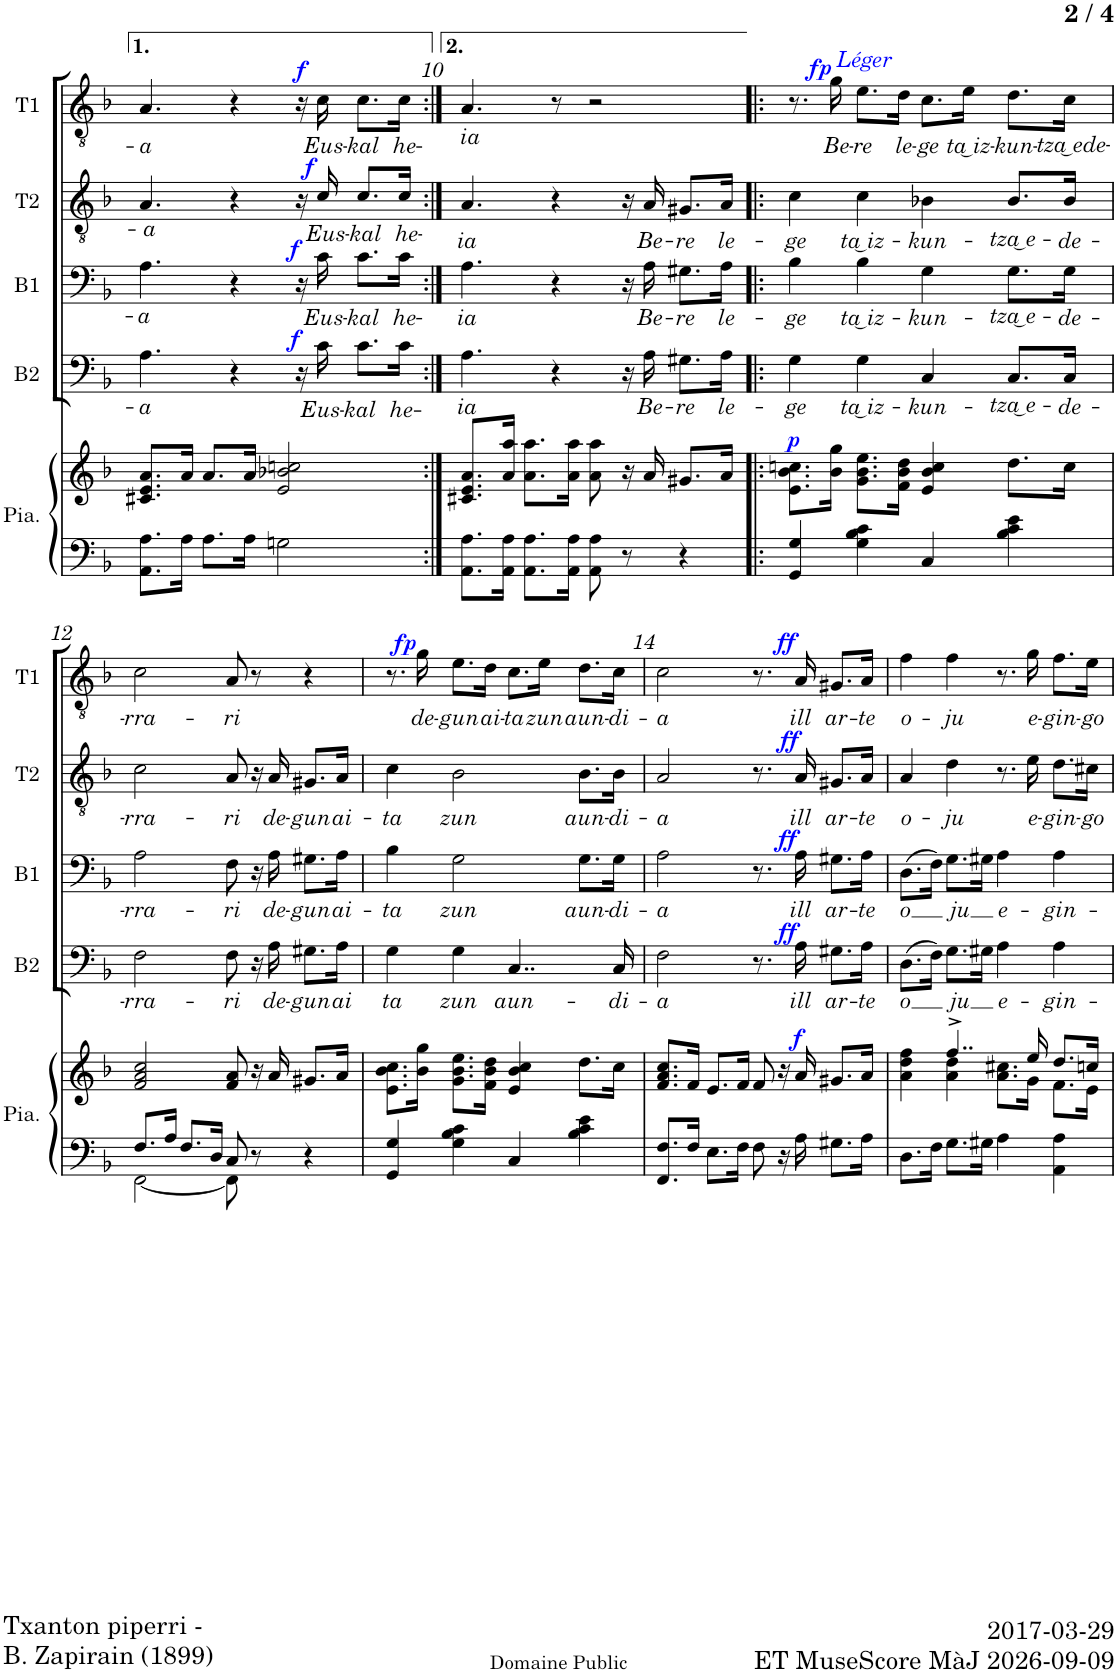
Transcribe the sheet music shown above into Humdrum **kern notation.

**kern	**kern	**dynam	**kern	**text	**dynam	**kern	**text	**dynam	**kern	**text	**dynam	**kern	**text	**dynam
*part5	*part5	*part5	*part4	*part4	*part4	*part3	*part3	*part3	*part2	*part2	*part2	*part1	*part1	*part1
*staff6	*staff5	*staff5/6	*staff4	*staff4	*staff4	*staff3	*staff3	*staff3	*staff2	*staff2	*staff2	*staff1	*staff1	*staff1
*I"Piano	*	*	*I"Basse	*	*	*I"Baryton	*	*	*I"Ténor 2	*	*	*I"Ténor 1	*	*
*I'Pia.	*	*	*I'B2	*	*	*I'B1	*	*	*I'T2	*	*	*I'T1	*	*
!!LO:PB:g=z
*clefF4	*clefG2	*	*clefF4	*	*	*clefF4	*	*	*clefGv2	*	*	*clefGv2	*	*
*k[b-]	*k[b-]	*	*k[b-]	*	*	*k[b-]	*	*	*k[b-]	*	*	*k[b-]	*	*
*M4/4	*M4/4	*	*M4/4	*	*	*M4/4	*	*	*M4/4	*	*	*M4/4	*	*
*met(c)	*met(c)	*	*met(c)	*	*	*met(c)	*	*	*met(c)	*	*	*met(c)	*	*
=9	=9	=9	=9	=9	=9	=9	=9	=9	=9	=9	=9	=9	=9	=9
!	!	!	!	!LO:LY:b	!	!	!LO:LY:b	!	!	!LO:LY:b	!	!	!LO:LY:b	!
8.AA\ 8.A\L	8.c#X/ 8.e/ 8.a/L	.	4.A\	-a	.	4.A\	-a	.	4.A/	-a	.	4.A/	-a	.
16A\Jk	16a/Jk	.	.	.	.	.	.	.	.	.	.	.	.	.
8.A\L	8.a/L	.	.	.	.	.	.	.	.	.	.	.	.	.
.	.	.	4r	.	.	4r	.	.	4r	.	.	4r	.	.
16A\Jk	16a/Jk	.	.	.	.	.	.	.	.	.	.	.	.	.
2Gn\	2e/ 2b-X/ 2ccn/	.	.	.	.	.	.	.	.	.	.	.	.	.
!	!	!	!	!	!LO:DY:a	!	!	!LO:DY:a	!	!	!	!	!	!LO:DY:a
.	.	.	16r	.	f	16r	.	f	16r	.	.	16r	.	f
!	!	!	!	!LO:LY:b	!	!	!LO:LY:b	!	!	!LO:LY:b	!LO:DY:a	!	!LO:LY:b	!
.	.	.	16c\	Eus-	.	16c\	Eus-	.	16c/	Eus-	f	16c\	Eus-	.
!	!	!	!	!LO:LY:b	!	!	!LO:LY:b	!	!	!LO:LY:b	!	!	!LO:LY:b	!
.	.	.	8.c\L	-kal	.	8.c\L	-kal	.	8.c/L	-kal	.	8.c\L	-kal	.
!	!	!	!	!LO:LY:b	!	!	!LO:LY:b	!	!	!LO:LY:b	!	!	!LO:LY:b	!
.	.	.	16c\Jk	he-	.	16c\Jk	he-	.	16c/Jk	he-	.	16c\Jk	he-	.
=10:|!	=10:|!	=10:|!	=10:|!	=10:|!	=10:|!	=10:|!	=10:|!	=10:|!	=10:|!	=10:|!	=10:|!	=10:|!	=10:|!	=10:|!
!	!	!	!	!LO:LY:b	!	!	!LO:LY:b	!	!	!LO:LY:b	!	!	!LO:LY:b	!
8.AA\ 8.A\L	8.c#X/ 8.e/ 8.a/L	.	4.A\	-ia	.	4.A\	-ia	.	4.A/	-ia	.	4.A/	-ia	.
16AA\ 16A\Jk	16a/ 16aa/Jk	.	.	.	.	.	.	.	.	.	.	.	.	.
8.AA\ 8.A\L	8.a\ 8.aa\L	.	.	.	.	.	.	.	.	.	.	.	.	.
.	.	.	4r	.	.	4r	.	.	4r	.	.	8r	.	.
16AA\ 16A\Jk	16a\ 16aa\Jk	.	.	.	.	.	.	.	.	.	.	.	.	.
8AA\ 8A\	8a\ 8aa\	.	.	.	.	.	.	.	.	.	.	2r	.	.
8r	16r	.	16r	.	.	16r	.	.	16r	.	.	.	.	.
!	!	!	!	!LO:LY:b	!	!	!LO:LY:b	!	!	!LO:LY:b	!	!	!	!
.	16a/	.	16A\	Be-	.	16A\	Be-	.	16A/	Be-	.	.	.	.
!	!	!	!	!LO:LY:b	!	!	!LO:LY:b	!	!	!LO:LY:b	!	!	!	!
4r	8.g#X/L	.	8.G#X\L	-re	.	8.G#X\L	-re	.	8.G#X/L	-re	.	.	.	.
!	!	!	!	!LO:LY:b	!	!	!LO:LY:b	!	!	!LO:LY:b	!	!	!	!
.	16a/Jk	.	16A\Jk	le-	.	16A\Jk	le-	.	16A/Jk	le-	.	.	.	.
=11!|:	=11!|:	=11!|:	=11!|:	=11!|:	=11!|:	=11!|:	=11!|:	=11!|:	=11!|:	=11!|:	=11!|:	=11!|:	=11!|:	=11!|:
!	!	!LO:DY:a	!	!LO:LY:b	!	!	!LO:LY:b	!	!	!LO:LY:b	!	!	!	!
4GG/ 4G/	8.e\ 8.b-\ 8.ccn\L	p	4G\	-ge	.	4B-\	-ge	.	4c\	-ge	.	8.r	.	.
!	!	!	!	!	!	!	!	!	!	!	!	!LO:TX:a:i:color=#0000FF:t=Léger	!	!
!	!	!	!	!	!	!	!	!	!	!	!	!	!LO:LY:b	!LO:DY:a
.	16b-\ 16gg\Jk	.	.	.	.	.	.	.	.	.	.	16g\	Be-	fp
!	!	!	!	!LO:LY:b	!	!	!LO:LY:b	!	!	!LO:LY:b	!	!	!LO:LY:b	!
4G\ 4B-\ 4c\	8.g\ 8.b-\ 8.ee\L	.	4G\	ta͜ iz-	.	4B-\	ta͜ iz-	.	4c\	ta͜ iz-	.	8.e\L	-re	.
!	!	!	!	!	!	!	!	!	!	!	!	!	!LO:LY:b	!
.	16f\ 16b-\ 16dd\Jk	.	.	.	.	.	.	.	.	.	.	16d\Jk	le-	.
!	!	!	!	!LO:LY:b	!	!	!LO:LY:b	!	!	!LO:LY:b	!	!	!LO:LY:b	!
4C/	4e/ 4b-/ 4cc/	.	4C/	-kun-	.	4G\	-kun-	.	4B-X\	-kun-	.	8.c\L	-ge	.
!	!	!	!	!	!	!	!	!	!	!	!	!	!LO:LY:b	!
.	.	.	.	.	.	.	.	.	.	.	.	16e\Jk	ta͜ iz-	.
!	!	!	!	!LO:LY:b	!	!	!LO:LY:b	!	!	!LO:LY:b	!	!	!LO:LY:b	!
4B-\ 4c\ 4e\	8.dd\L	.	8.C/L	-tza͜ e-	.	8.G\L	-tza͜ e-	.	8.B-/L	-tza͜ e-	.	8.d\L	-kun-	.
!	!	!	!	!LO:LY:b	!	!	!LO:LY:b	!	!	!LO:LY:b	!	!	!LO:LY:b	!
.	16cc\Jk	.	16C/Jk	-de-	.	16G\Jk	-de-	.	16B-/Jk	-de-	.	16c\Jk	-tza͜ ede-	.
!!LO:LB:g=z
=12	=12	=12	=12	=12	=12	=12	=12	=12	=12	=12	=12	=12	=12	=12
*^	*	*	*	*	*	*	*	*	*	*	*	*	*	*
!	!	!	!	!	!LO:LY:b	!	!	!LO:LY:b	!	!	!LO:LY:b	!	!	!LO:LY:b	!
8.F/L	[2FF\	2f/ 2a/ 2cc/	.	2F\	-rra-	.	2A\	-rra-	.	2c\	-rra-	.	2c\	-rra-	.
16A/Jk	.	.	.	.	.	.	.	.	.	.	.	.	.	.	.
8.F/L	.	.	.	.	.	.	.	.	.	.	.	.	.	.	.
16D/Jk	.	.	.	.	.	.	.	.	.	.	.	.	.	.	.
!	!	!	!	!	!LO:LY:b	!	!	!LO:LY:b	!	!	!LO:LY:b	!	!	!LO:LY:b	!
8C/	8FF\]	8f/ 8a/	.	8F\	-ri	.	8F\	-ri	.	8A/	-ri	.	8A/	-ri	.
8r	8ryy	16r	.	16r	.	.	16r	.	.	16r	.	.	8r	.	.
!	!	!	!	!	!LO:LY:b	!	!	!LO:LY:b	!	!	!LO:LY:b	!	!	!	!
.	.	16a/	.	16A\	de-	.	16A\	de-	.	16A/	de-	.	.	.	.
!	!	!	!	!	!LO:LY:b	!	!	!LO:LY:b	!	!	!LO:LY:b	!	!	!	!
4r	4ryy	8.g#X/L	.	8.G#X\L	-gun	.	8.G#X\L	-gun	.	8.G#X/L	-gun	.	4r	.	.
!	!	!	!	!	!LO:LY:b	!	!	!LO:LY:b	!	!	!LO:LY:b	!	!	!	!
.	.	16a/Jk	.	16A\Jk	ai	.	16A\Jk	ai-	.	16A/Jk	ai-	.	.	.	.
*v	*v	*	*	*	*	*	*	*	*	*	*	*	*	*	*
=13	=13	=13	=13	=13	=13	=13	=13	=13	=13	=13	=13	=13	=13	=13
!	!	!	!	!LO:LY:b	!	!	!LO:LY:b	!	!	!LO:LY:b	!	!	!	!
4GG/ 4G/	8.e\ 8.b-\ 8.cc\L	.	4G\	-ta	.	4B-\	-ta	.	4c\	-ta	.	8.r	.	.
!	!	!	!	!	!	!	!	!	!	!	!	!	!LO:LY:b	!LO:DY:a
.	16b-\ 16gg\Jk	.	.	.	.	.	.	.	.	.	.	16g\	de-	fp
!	!	!	!	!LO:LY:b	!	!	!LO:LY:b	!	!	!LO:LY:b	!	!	!LO:LY:b	!
4G\ 4B-\ 4c\	8.g\ 8.b-\ 8.ee\L	.	4G\	zun	.	2G\	zun	.	2B-\	zun	.	8.e\L	-gun	.
!	!	!	!	!	!	!	!	!	!	!	!	!	!LO:LY:b	!
.	16f\ 16b-\ 16dd\Jk	.	.	.	.	.	.	.	.	.	.	16d\Jk	ai-	.
!	!	!	!	!LO:LY:b	!	!	!	!	!	!	!	!	!LO:LY:b	!
4C/	4e/ 4b-/ 4cc/	.	4..C/	aun-	.	.	.	.	.	.	.	8.c\L	-ta	.
!	!	!	!	!	!	!	!	!	!	!	!	!	!LO:LY:b	!
.	.	.	.	.	.	.	.	.	.	.	.	16e\Jk	zun	.
!	!	!	!	!	!	!	!LO:LY:b	!	!	!LO:LY:b	!	!	!LO:LY:b	!
4B-\ 4c\ 4e\	8.dd\L	.	.	.	.	8.G\L	aun-	.	8.B-\L	aun-	.	8.d\L	aun-	.
!	!	!	!	!LO:LY:b	!	!	!LO:LY:b	!	!	!LO:LY:b	!	!	!LO:LY:b	!
.	16cc\Jk	.	16C/	-di-	.	16G\Jk	-di-	.	16B-\Jk	-di-	.	16c\Jk	-di-	.
=14	=14	=14	=14	=14	=14	=14	=14	=14	=14	=14	=14	=14	=14	=14
!	!	!	!	!LO:LY:b	!	!	!LO:LY:b	!	!	!LO:LY:b	!	!	!LO:LY:b	!
8.FF/ 8.F/L	8.f/ 8.a/ 8.cc/L	.	2F\	-a	.	2A\	-a	.	2A/	-a	.	2c\	-a	.
16F/Jk	16f/Jk	.	.	.	.	.	.	.	.	.	.	.	.	.
8.E\L	8.e/L	.	.	.	.	.	.	.	.	.	.	.	.	.
16F\Jk	16f/Jk	.	.	.	.	.	.	.	.	.	.	.	.	.
8F\	8f/	.	8.r	.	.	8.r	.	.	8.r	.	.	8.r	.	.
16r	16r	.	.	.	.	.	.	.	.	.	.	.	.	.
!	!	!LO:DY:a	!	!LO:LY:b	!LO:DY:a	!	!LO:LY:b	!LO:DY:a	!	!LO:LY:b	!LO:DY:a	!	!LO:LY:b	!LO:DY:a
16A\	16a/	f	16A\	ill	ff	16A\	ill	ff	16A/	ill	ff	16A/	ill	ff
!	!	!	!	!LO:LY:b	!	!	!LO:LY:b	!	!	!LO:LY:b	!	!	!LO:LY:b	!
8.G#X\L	8.g#X/L	.	8.G#X\L	ar-	.	8.G#X\L	ar-	.	8.G#X/L	ar-	.	8.G#X/L	ar-	.
!	!	!	!	!LO:LY:b	!	!	!LO:LY:b	!	!	!LO:LY:b	!	!	!LO:LY:b	!
16A\Jk	16a/Jk	.	16A\Jk	-te	.	16A\Jk	-te	.	16A/Jk	-te	.	16A/Jk	-te	.
=15	=15	=15	=15	=15	=15	=15	=15	=15	=15	=15	=15	=15	=15	=15
*	*^	*	*	*	*	*	*	*	*	*	*	*	*	*
!	!	!	!	!	!LO:LY:b	!	!	!LO:LY:b	!	!	!LO:LY:b	!	!	!LO:LY:b	!
8.D\L	4a\ 4dd\ 4ff\	4ryy	.	(8.D\L	-o	.	(8.D\L	-o	.	4A/	o-	.	4f\	o-	.
16F\Jk	.	.	.	16F\Jk)	.	.	16F\Jk)	.	.	.	.	.	.	.	.
!	!	!	!	!	!LO:LY:b	!	!	!LO:LY:b	!	!	!LO:LY:b	!	!	!LO:LY:b	!
8.G\L	4..ff^/	4a\ 4dd\	.	8.G\L	ju	.	8.G\L	ju	.	4d\	-ju	.	4f\	-ju	.
16G#X\Jk	.	.	.	16G#X\Jk	.	.	16G#X\Jk	.	.	.	.	.	.	.	.
!	!	!	!	!	!LO:LY:b	!	!	!LO:LY:b	!	!	!	!	!	!	!
4A\	.	8.a\ 8.cc#X\L	.	4A\	e-	.	4A\	e-	.	8.r	.	.	8.r	.	.
!	!	!	!	!	!	!	!	!	!	!	!LO:LY:b	!	!	!LO:LY:b	!
.	16ee/	16g\Jk	.	.	.	.	.	.	.	16e\	e-	.	16g\	e-	.
!	!	!	!	!	!LO:LY:b	!	!	!LO:LY:b	!	!	!LO:LY:b	!	!	!LO:LY:b	!
4AA\ 4A\	8.dd/L	8.f\L	.	4A\	-gin-	.	4A\	-gin-	.	8.d\L	-gin-	.	8.f\L	-gin-	.
!	!	!	!	!	!	!	!	!	!	!	!LO:LY:b	!	!	!LO:LY:b	!
.	16ccn/Jk	16e\Jk	.	.	.	.	.	.	.	16c#X\Jk	-go	.	16e\Jk	-go	.
*	*v	*v	*	*	*	*	*	*	*	*	*	*	*	*	*
=	=	=	=	=	=	=	=	=	=	=	=	=	=	=
*-	*-	*-	*-	*-	*-	*-	*-	*-	*-	*-	*-	*-	*-	*-
